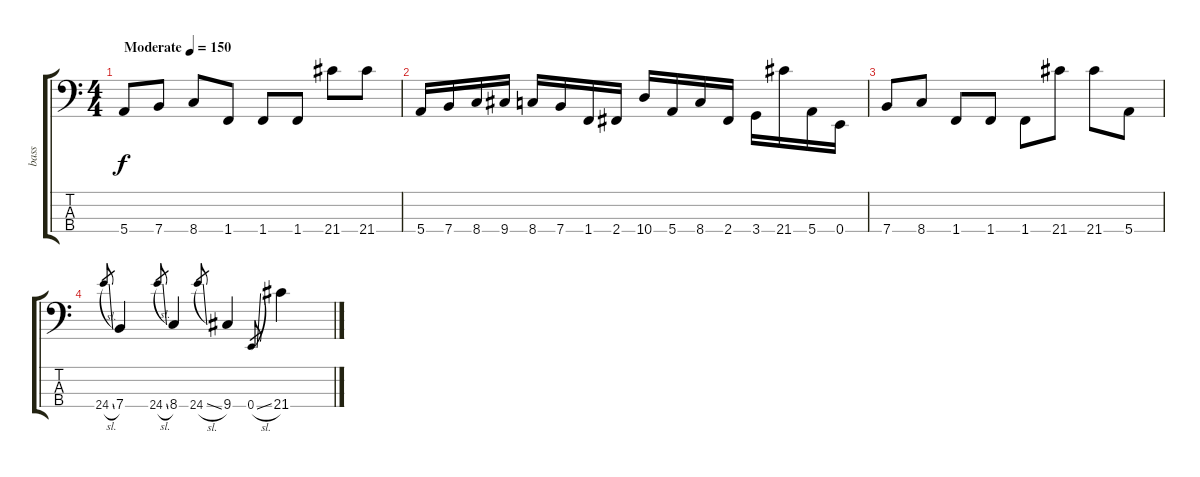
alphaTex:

\track ("bass" "bass") {instrument slapbass1}
\staff {score tabs}
\tuning (G2 D2 A1 E1) {hide}
\ts (4 4)
\tempo (150 "Moderate")
\clef f4
\ks c
5.4.8{dy f instrument slapbass1} 7.4.8 8.4.8 1.4.8 1.4.8 1.4.8 21.4.8 21.4.8 |
5.4.16 7.4.16 8.4.16 9.4.16 8.4.16 7.4.16 1.4.16 2.4.16 10.4.16 5.4.16 8.4.16 2.4.16 3.4.16 21.4.16 5.4.16 0.4.16 |
7.4.8 8.4.8 1.4.8 1.4.8 1.4.8 21.4.8 21.4.8 5.4.8 |
24.4{sl}.8{gr} 7.4.4 24.4{sl}.8{gr} 8.4.4 24.4{sl}.8{gr} 9.4.4 0.4{sl}.8{gr} 21.4.4
